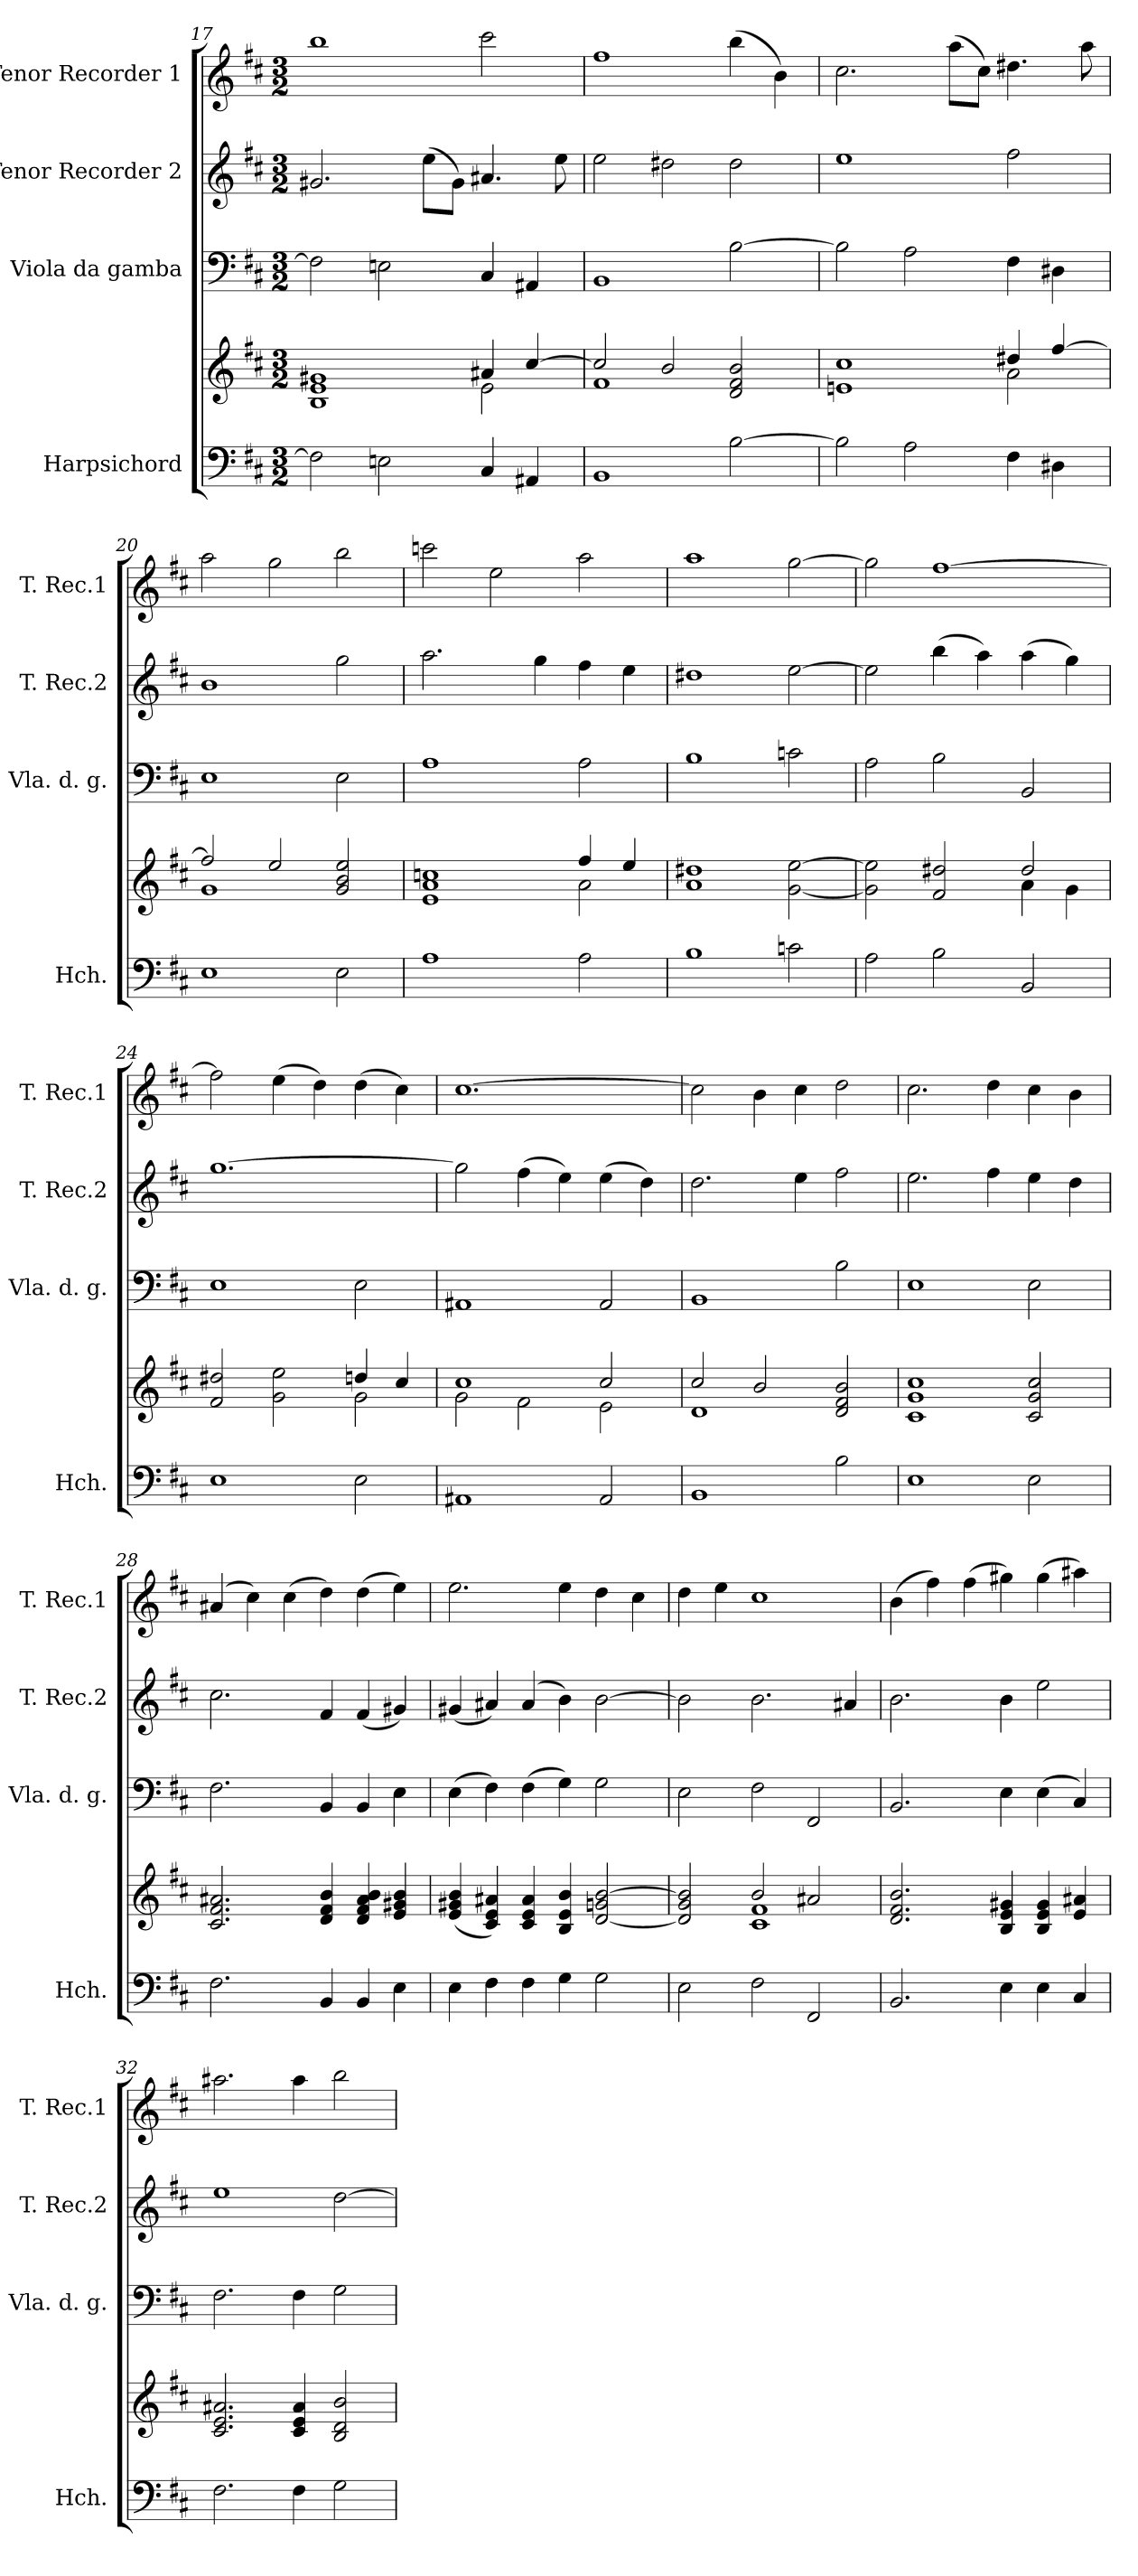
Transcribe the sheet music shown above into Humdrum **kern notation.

**kern	**kern	**kern	**kern	**kern	**text
*part4	*part4	*part3	*part2	*part1	*part1
*staff5	*staff4	*staff3	*staff2	*staff1	*staff1
*I"Harpsichord	*	*I"Viola da gamba	*I"Tenor Recorder 2	*I"Tenor Recorder 1	*
*I'Hch.	*	*I'Vla. d. g.	*I'T. Rec.2	*I'T. Rec.1	*
*clefF4	*clefG2	*clefF4	*clefG2	*clefG2	*
*k[f#c#]	*k[f#c#]	*k[f#c#]	*k[f#c#]	*k[f#c#]	*
*M3/2	*M3/2	*M3/2	*M3/2	*M3/2	*
=17	=17	=17	=17	=17	=17
*	*^	*	*	*	*
2F#\]	1B 1e 1g#X	1ryy	2F#\]	2.g#X/	1bb	.
2En\	.	.	2En\	.	.	.
.	.	.	.	(>8ee\L	.	.
.	.	.	.	8g#\J)	.	.
4C#/	4a#X/	2e\	4C#/	4.a#X/	2ccc#\	.
4AA#X/	[4cc#/	.	4AA#X/	.	.	.
.	.	.	.	8ee\	.	.
=18	=18	=18	=18	=18	=18	=18
1BB	2cc#/]	1f#	1BB	2ee\	1ff#	.
.	2b/	.	.	2dd#X\	.	.
[2B\	2d/ 2f#/ 2b/	2ryy	[2B\	2dd#\	(>4bb\	.
.	.	.	.	.	4b\)	.
=19	=19	=19	=19	=19	=19	=19
2B\]	1cc#	1en	2B\]	1ee	2.cc#\	.
2A\	.	.	2A\	.	.	.
.	.	.	.	.	(>8aa\L	.
.	.	.	.	.	8cc#\J)	.
4F#\	4dd#X/	2a\	4F#\	2ff#\	4.dd#X\	.
4D#X\	[4ff#/	.	4D#X\	.	.	.
.	.	.	.	.	8aa\	.
=20	=20	=20	=20	=20	=20	=20
1E	2ff#/]	1g	1E	1b	2aa\	.
.	2ee/	.	.	.	2gg\	.
2E\	2g/ 2b/ 2ee/	2ryy	2E\	2gg\	2bb\	.
!!LO:PB:g=z
=21	=21	=21	=21	=21	=21	=21
1A	1a 1ccn	1e	1A	2.aa\	2cccn\	.
.	.	.	.	.	2ee\	.
.	.	.	.	4gg\	.	.
2A\	4ff#/	2a\	2A\	4ff#\	2aa\	.
.	4ee/	.	.	4ee\	.	.
=22	=22	=22	=22	=22	=22	=22
1B	1dd#X	1a	1B	1dd#X	1aa	.
2cn\	[2g\ [2ee\	2ryy	2cn\	[2ee\	[2gg\	.
=23	=23	=23	=23	=23	=23	=23
2A\	2g\] 2ee\]	1ryy	2A\	2ee\]	2gg\]	.
2B\	2f#/ 2dd#X/	.	2B\	(>4bb\	[1ff#	.
.	.	.	.	4aa\)	.	.
2BB/	2dd#/	4a\	2BB/	(>4aa\	.	.
.	.	4g\	.	4gg\)	.	.
=24	=24	=24	=24	=24	=24	=24
1E	2f#/ 2dd#X/	1ryy	1E	[1.gg	2ff#\]	.
.	2g\ 2ee\	.	.	.	(>4ee\	.
.	.	.	.	.	4dd\)	.
2E\	2g\	4ddn/	2E\	.	(>4dd\	.
.	.	4cc#/	.	.	4cc#\)	.
=25	=25	=25	=25	=25	=25	=25
1AA#X	1cc#	2g\	1AA#X	2gg\]	[1.cc#	.
.	.	2f#\	.	(>4ff#\	.	.
.	.	.	.	4ee\)	.	.
2AA#/	2cc#/	2e\	2AA#/	(>4ee\	.	.
.	.	.	.	4dd\)	.	.
=26	=26	=26	=26	=26	=26	=26
1BB	1d	2cc#/	1BB	2.dd\	2cc#\]	.
.	.	2b/	.	.	4b\	.
.	.	.	.	4ee\	4cc#\	.
2B\	2d/ 2f#/ 2b/	2ryy	2B\	2ff#\	2dd\	.
*	*v	*v	*	*	*	*
=27	=27	=27	=27	=27	=27
1E	1c# 1g 1cc#	1E	2.ee\	2.cc#\	.
!	!	!	!	!	!LO:LY:b
.	.	.	4ff#\	4dd\	.
2E\	2c#/ 2g/ 2cc#/	2E\	4ee\	4cc#\	.
.	.	.	4dd\	4b\	.
=28	=28	=28	=28	=28	=28
2.F#\	2.c#/ 2.f#/ 2.a#X/	2.F#\	2.cc#\	(>4a#X/	.
.	.	.	.	4cc#\)	.
.	.	.	.	(>4cc#\	.
4BB/	4d/ 4f#/ 4b/	4BB/	4f#/	4dd\)	.
4BB/	4d/ 4f#/ 4a#/ 4b/	4BB/	(4f#/	(>4dd\	.
4E\	4e/ 4g#X/ 4b/	4E\	4g#X/)	4ee\)	.
!!LO:LB:g=z
=29	=29	=29	=29	=29	=29
4E\	(>4e/ 4g#X/ 4b/	(>4E\	(4g#X/	2.ee\	.
4F#\	4c#/ 4e/ 4a#X/)	4F#\)	4a#X/)	.	.
4F#\	4c#/ 4e/ 4a#/	(>4F#\	(>4a#/	.	.
4G\	4B/ 4e/ 4b/	4G\)	4b\)	4ee\	.
2G\	[2d/ 2gn/ [2b/	2G\	[2b\	4dd\	.
.	.	.	.	4cc#\	.
=30	=30	=30	=30	=30	=30
*	*^	*	*	*	*
*	*	*^	*	*	*	*
2E\	2d/] 2g/ 2b/]	2ryy	2ryy	2E\	2b\]	4dd\	.
.	.	.	.	.	.	4ee\	.
2F#\	2b/	1f#	1c#	2F#\	2.b\	1cc#	.
2FF#/	2a#X/	.	.	2FF#/	.	.	.
.	.	.	.	.	4a#X/	.	.
*	*v	*v	*v	*	*	*	*
=31	=31	=31	=31	=31	=31
2.BB/	2.d/ 2.f#/ 2.b/	2.BB/	2.b\	(>4b\	.
.	.	.	.	4ff#\)	.
.	.	.	.	(>4ff#\	.
4E\	4B/ 4e/ 4g#X/	4E\	4b\	4gg#X\)	.
4E\	4B/ 4e/ 4g#/	(>4E\	2ee\	(>4gg#\	.
4C#/	4e/ 4a#X/	4C#/)	.	4aa#X\)	.
=32	=32	=32	=32	=32	=32
2.F#\	2.c#/ 2.e/ 2.a#X/	2.F#\	1ee	2.aa#X\	.
4F#\	4c#/ 4e/ 4a#/	4F#\	.	4aa#\	.
2G\	2B/ 2d/ 2b/	2G\	[2dd\	2bb\	.
=	=	=	=	=	=
*-	*-	*-	*-	*-	*-
